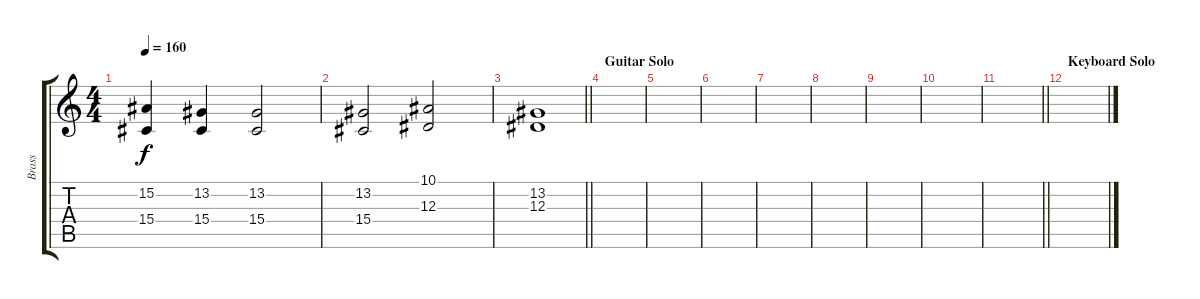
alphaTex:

\track ("Brass" "Brass") {instrument brasssection}
\staff {score tabs}
\tuning (C4 G3 Eb3 Bb2 F2 C2) {hide}
\ts (4 4)
\tempo 160
\clef g2
\ks c
(15.2 15.4).4{dy f} (13.2 15.4).4 (13.2 15.4).2 |
(13.2 15.4).2 (10.1 12.3).2 |
\barLineRight lightlight
(13.2 12.3).1 |
\section ("" "Guitar Solo")
|
|
|
|
|
|
|
\barLineRight lightlight
|
\section ("" "Keyboard Solo")
